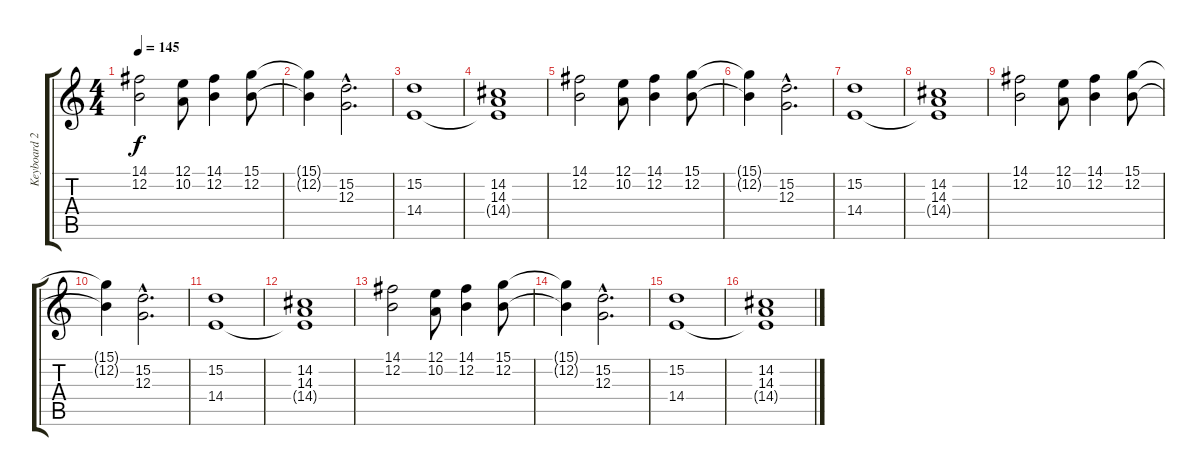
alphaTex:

\track ("Keyboard 2" "Keyboard 2") {instrument lead2sawtooth}
\staff {score tabs}
\tuning (E4 B3 G3 D3 A2 E2) {hide}
\ts (4 4)
\tempo 145
\clef g2
\ks c
(14.1 12.2).2{dy f instrument lead2sawtooth} (12.1 10.2).8 (14.1 12.2).4 (15.1 12.2).8 |
(15.1{t} 12.2{t}).4 (15.2{hac} 12.3{hac}).2{d} |
(15.2 14.4).1 |
(14.2 14.3 14.4{t}).1 |
(14.1 12.2).2 (12.1 10.2).8 (14.1 12.2).4 (15.1 12.2).8 |
(15.1{t} 12.2{t}).4 (15.2{hac} 12.3{hac}).2{d} |
(15.2 14.4).1 |
(14.2 14.3 14.4{t}).1 |
\section ("" "")
(14.1 12.2).2 (12.1 10.2).8 (14.1 12.2).4 (15.1 12.2).8 |
(15.1{t} 12.2{t}).4 (15.2{hac} 12.3{hac}).2{d} |
(15.2 14.4).1 |
(14.2 14.3 14.4{t}).1 |
(14.1 12.2).2 (12.1 10.2).8 (14.1 12.2).4 (15.1 12.2).8 |
(15.1{t} 12.2{t}).4 (15.2{hac} 12.3{hac}).2{d} |
(15.2 14.4).1 |
(14.2 14.3 14.4{t}).1
